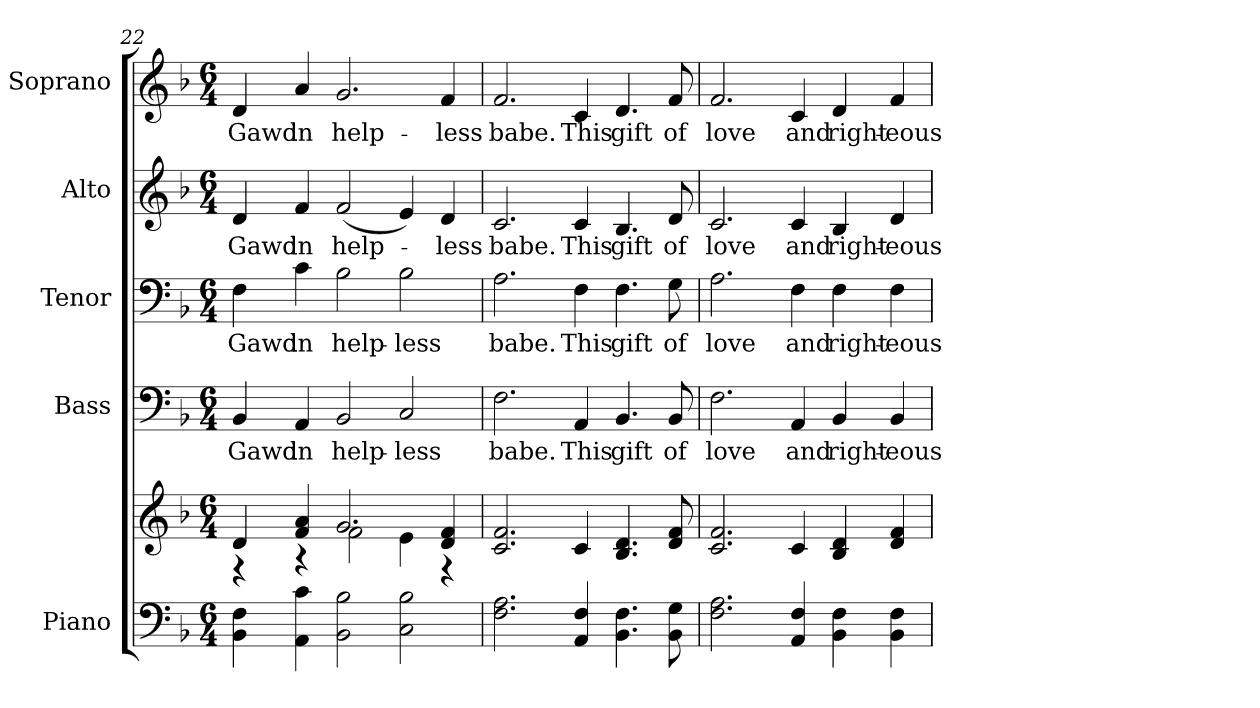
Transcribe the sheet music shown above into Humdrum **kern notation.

**kern	**kern	**kern	**text	**kern	**text	**kern	**text	**kern	**text
*part5	*part5	*part4	*part4	*part3	*part3	*part2	*part2	*part1	*part1
*staff6	*staff5	*staff4	*staff4	*staff3	*staff3	*staff2	*staff2	*staff1	*staff1
*I"Piano	*	*I"Bass	*	*I"Tenor	*	*I"Alto	*	*I"Soprano	*
*I'Pno.	*	*I'B.	*	*	*	*I'A.	*	*I'S.	*
!!LO:PB:g=z
*clefF4	*clefG2	*clefF4	*	*clefF4	*	*clefG2	*	*clefG2	*
*k[b-]	*k[b-]	*k[b-]	*	*k[b-]	*	*k[b-]	*	*k[b-]	*
*F:	*F:	*F:	*	*F:	*	*F:	*	*F:	*
*M6/4	*M6/4	*M6/4	*	*M6/4	*	*M6/4	*	*M6/4	*
=22	=22	=22	=22	=22	=22	=22	=22	=22	=22
*	*^	*	*	*	*	*	*	*	*
!	!	!	!	!LO:LY:b:color=#000000	!	!	!	!	!	!
!	!	!	!	!	!	!LO:LY:b:color=#000000	!	!	!	!
!	!	!	!	!	!	!	!	!LO:LY:b:color=#000000	!	!
!	!	!	!	!	!	!	!	!	!	!LO:LY:b:color=#000000
4BB-i\ 4Fi	4di/	4r	4BB-i/	Gawd	4Fi\	Gawd	4di/	Gawd	4di/	Gawd
!	!	!	!	!LO:LY:b:color=#000000	!	!	!	!	!	!
!	!	!	!	!	!	!LO:LY:b:color=#000000	!	!	!	!
!	!	!	!	!	!	!	!	!LO:LY:b:color=#000000	!	!
!	!	!	!	!	!	!	!	!	!	!LO:LY:b:color=#000000
4AAi\ 4ci	4fi/ 4ai	4r	4AAi/	in	4ci\	in	4fi/	in	4ai/	in
!	!	!	!	!LO:LY:b:color=#000000	!	!	!	!	!	!
!	!	!	!	!	!	!LO:LY:b:color=#000000	!	!	!	!
!	!	!	!	!	!	!	!	!LO:LY:b:color=#000000	!	!
!	!	!	!	!	!	!	!	!	!	!LO:LY:b:color=#000000
2BB-i\ 2B-i	2.gi/	2fi\	2BB-i/	help-	2B-i\	help-	(2fi/	help-	2.gi/	help-
!	!	!	!	!LO:LY:b:color=#000000	!	!	!	!	!	!
!	!	!	!	!	!	!LO:LY:b:color=#000000	!	!	!	!
2Ci\ 2B-i	.	4ei\	2Ci/	-less	2B-i\	-less	4ei/)	.	.	.
!	!	!	!	!	!	!	!	!LO:LY:b:color=#000000	!	!
!	!	!	!	!	!	!	!	!	!	!LO:LY:b:color=#000000
.	4di/ 4fi	4r	.	.	.	.	4di/	-less	4fi/	-less
*	*v	*v	*	*	*	*	*	*	*	*
=23	=23	=23	=23	=23	=23	=23	=23	=23	=23
*	*^	*	*	*	*	*	*	*	*
!	!	!	!	!LO:LY:b:color=#000000	!	!	!	!	!	!
*	*v	*v	*	*	*	*	*	*	*	*
*	*^	*	*	*	*	*	*	*	*
!	!	!	!	!	!	!LO:LY:b:color=#000000	!	!	!	!
*	*v	*v	*	*	*	*	*	*	*	*
*	*^	*	*	*	*	*	*	*	*
!	!	!	!	!	!	!	!	!LO:LY:b:color=#000000	!	!
*	*v	*v	*	*	*	*	*	*	*	*
*	*^	*	*	*	*	*	*	*	*
!	!	!	!	!	!	!	!	!	!	!LO:LY:b:color=#000000
*	*v	*v	*	*	*	*	*	*	*	*
2.Fi\ 2.Ai	2.ci/ 2.fi	2.Fi\	babe.	2.Ai\	babe.	2.ci/	babe.	2.fi/	babe.
!	!	!	!LO:LY:b:color=#000000	!	!	!	!	!	!
!	!	!	!	!	!LO:LY:b:color=#000000	!	!	!	!
!	!	!	!	!	!	!	!LO:LY:b:color=#000000	!	!
!	!	!	!	!	!	!	!	!	!LO:LY:b:color=#000000
4AAi/ 4Fi	4ci/	4AAi/	This	4Fi\	This	4ci/	This	4ci/	This
!	!	!	!LO:LY:b:color=#000000	!	!	!	!	!	!
!	!	!	!	!	!LO:LY:b:color=#000000	!	!	!	!
!	!	!	!	!	!	!	!LO:LY:b:color=#000000	!	!
!	!	!	!	!	!	!	!	!	!LO:LY:b:color=#000000
4.BB-i\ 4.Fi	4.B-i/ 4.di	4.BB-i/	gift	4.Fi\	gift	4.B-i/	gift	4.di/	gift
!	!	!	!LO:LY:b:color=#000000	!	!	!	!	!	!
!	!	!	!	!	!LO:LY:b:color=#000000	!	!	!	!
!	!	!	!	!	!	!	!LO:LY:b:color=#000000	!	!
!	!	!	!	!	!	!	!	!	!LO:LY:b:color=#000000
8BB-i\ 8Gi	8di/ 8fi	8BB-i/	of	8Gi\	of	8di/	of	8fi/	of
=24	=24	=24	=24	=24	=24	=24	=24	=24	=24
!	!	!	!LO:LY:b:color=#000000	!	!	!	!	!	!
!	!	!	!	!	!LO:LY:b:color=#000000	!	!	!	!
!	!	!	!	!	!	!	!LO:LY:b:color=#000000	!	!
!	!	!	!	!	!	!	!	!	!LO:LY:b:color=#000000
2.Fi\ 2.Ai	2.ci/ 2.fi	2.Fi\	love	2.Ai\	love	2.ci/	love	2.fi/	love
!	!	!	!LO:LY:b:color=#000000	!	!	!	!	!	!
!	!	!	!	!	!LO:LY:b:color=#000000	!	!	!	!
!	!	!	!	!	!	!	!LO:LY:b:color=#000000	!	!
!	!	!	!	!	!	!	!	!	!LO:LY:b:color=#000000
4AAi/ 4Fi	4ci/	4AAi/	and	4Fi\	and	4ci/	and	4ci/	and
!	!	!	!LO:LY:b:color=#000000	!	!	!	!	!	!
!	!	!	!	!	!LO:LY:b:color=#000000	!	!	!	!
!	!	!	!	!	!	!	!LO:LY:b:color=#000000	!	!
!	!	!	!	!	!	!	!	!	!LO:LY:b:color=#000000
4BB-i\ 4Fi	4B-i/ 4di	4BB-i/	right-	4Fi\	right-	4B-i/	right-	4di/	right-
!	!	!	!LO:LY:b:color=#000000	!	!	!	!	!	!
!	!	!	!	!	!LO:LY:b:color=#000000	!	!	!	!
!	!	!	!	!	!	!	!LO:LY:b:color=#000000	!	!
!	!	!	!	!	!	!	!	!	!LO:LY:b:color=#000000
4BB-i\ 4Fi	4di/ 4fi	4BB-i/	-eous-	4Fi\	-eous-	4di/	-eous-	4fi/	-eous-
=	=	=	=	=	=	=	=	=	=
*-	*-	*-	*-	*-	*-	*-	*-	*-	*-
